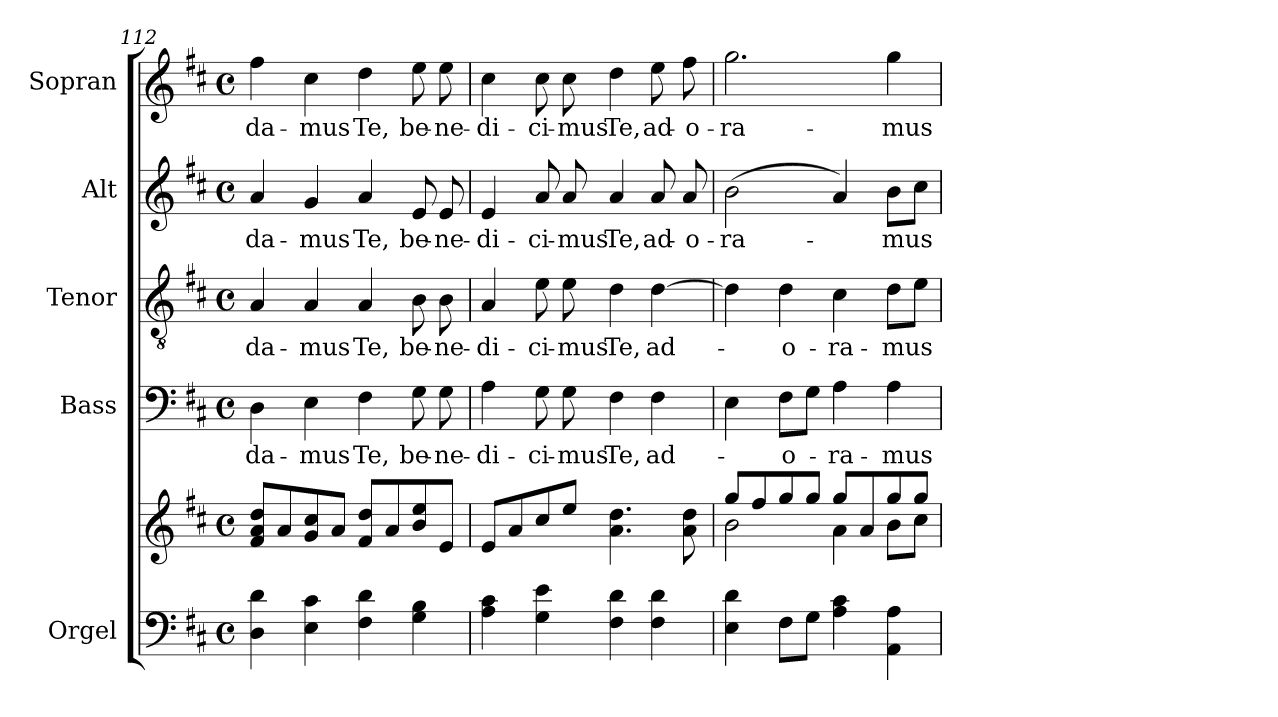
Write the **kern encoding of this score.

**kern	**kern	**kern	**text	**kern	**text	**kern	**text	**kern	**text
*part5	*part5	*part4	*part4	*part3	*part3	*part2	*part2	*part1	*part1
*staff6	*staff5	*staff4	*staff4	*staff3	*staff3	*staff2	*staff2	*staff1	*staff1
*I"Orgel	*	*I"Bass	*	*I"Tenor	*	*I"Alt	*	*I"Sopran	*
*I'Org.	*	*I'B	*	*I'T	*	*I'A	*	*I'S	*
*clefF4	*clefG2	*clefF4	*	*clefGv2	*	*clefG2	*	*clefG2	*
*k[f#c#]	*k[f#c#]	*k[f#c#]	*	*k[f#c#]	*	*k[f#c#]	*	*k[f#c#]	*
*D:	*D:	*D:	*	*D:	*	*D:	*	*D:	*
*M4/4	*M4/4	*M4/4	*	*M4/4	*	*M4/4	*	*M4/4	*
*met(c)	*met(c)	*met(c)	*	*met(c)	*	*met(c)	*	*met(c)	*
=112	=112	=112	=112	=112	=112	=112	=112	=112	=112
!	!	!	!LO:LY:b	!	!LO:LY:b	!	!LO:LY:b	!	!LO:LY:b
4D\ 4d\	8f#/ 8a/ 8dd/L	4D\	-da-	4A/	-da-	4a/	-da-	4ff#\	-da-
.	8a/	.	.	.	.	.	.	.	.
!	!	!	!LO:LY:b	!	!LO:LY:b	!	!LO:LY:b	!	!LO:LY:b
4E\ 4c#\	8g/ 8cc#/	4E\	-mus	4A/	-mus	4g/	-mus	4cc#\	-mus
.	8a/J	.	.	.	.	.	.	.	.
!	!	!	!LO:LY:b	!	!LO:LY:b	!	!LO:LY:b	!	!LO:LY:b
4F#\ 4d\	8f#/ 8dd/L	4F#\	Te,	4A/	Te,	4a/	Te,	4dd\	Te,
.	8a/	.	.	.	.	.	.	.	.
!	!	!	!LO:LY:b	!	!LO:LY:b	!	!LO:LY:b	!	!LO:LY:b
4G\ 4B\	8b/ 8ee/	8G\	be-	8B\	be-	8e/	be-	8ee\	be-
!	!	!	!LO:LY:b	!	!LO:LY:b	!	!LO:LY:b	!	!LO:LY:b
.	8e/J	8G\	-ne-	8B\	-ne-	8e/	-ne-	8ee\	-ne-
!!LO:PB:g=z
=113	=113	=113	=113	=113	=113	=113	=113	=113	=113
!	!	!	!LO:LY:b	!	!LO:LY:b	!	!LO:LY:b	!	!LO:LY:b
4A\ 4c#\	8e/L	4A\	-di-	4A/	-di-	4e/	-di-	4cc#\	-di-
.	8a/	.	.	.	.	.	.	.	.
!	!	!	!LO:LY:b	!	!LO:LY:b	!	!LO:LY:b	!	!LO:LY:b
4G\ 4e\	8cc#/	8G\	-ci-	8e\	-ci-	8a/	-ci-	8cc#\	-ci-
!	!	!	!LO:LY:b	!	!LO:LY:b	!	!LO:LY:b	!	!LO:LY:b
.	8ee/J	8G\	-mus	8e\	-mus	8a/	-mus	8cc#\	-mus
!	!	!	!LO:LY:b	!	!LO:LY:b	!	!LO:LY:b	!	!LO:LY:b
4F#\ 4d\	4.a\ 4.dd\	4F#\	Te,	4d\	Te,	4a/	Te,	4dd\	Te,
!	!	!	!LO:LY:b	!	!LO:LY:b	!	!LO:LY:b	!	!LO:LY:b
4F#\ 4d\	.	4F#\	ad-	[4d\	ad-	8a/	ad-	8ee\	ad-
!	!	!	!	!	!	!	!LO:LY:b	!	!LO:LY:b
.	8a\ 8dd\	.	.	.	.	8a/	-o-	8ff#\	-o-
=114	=114	=114	=114	=114	=114	=114	=114	=114	=114
*	*^	*	*	*	*	*	*	*	*
!	!	!	!	!	!	!	!	!LO:LY:b	!	!LO:LY:b
4E\ 4d\	8gg/L	2b\	4E\	.	4d\]	.	(>2b\	-ra-	2.gg\	-ra-
.	8ff#/	.	.	.	.	.	.	.	.	.
!	!	!	!	!LO:LY:b	!	!LO:LY:b	!	!	!	!
8F#\L	8gg/	.	8F#\L	-o-	4d\	-o-	.	.	.	.
8G\J	8gg/J	.	8G\J	.	.	.	.	.	.	.
!	!	!	!	!LO:LY:b	!	!LO:LY:b	!	!	!	!
4A\ 4c#\	8gg/L	4a\	4A\	-ra-	4c#\	-ra-	4a/)	.	.	.
.	8a/	.	.	.	.	.	.	.	.	.
!	!	!	!	!LO:LY:b	!	!LO:LY:b	!	!LO:LY:b	!	!LO:LY:b
4AA\ 4A\	8gg/	8b\L	4A\	-mus	8d\L	-mus	8b\L	-mus	4gg\	-mus
.	8gg/J	8cc#\J	.	.	8e\J	.	8cc#\J	.	.	.
*	*v	*v	*	*	*	*	*	*	*	*
=	=	=	=	=	=	=	=	=	=
*-	*-	*-	*-	*-	*-	*-	*-	*-	*-
